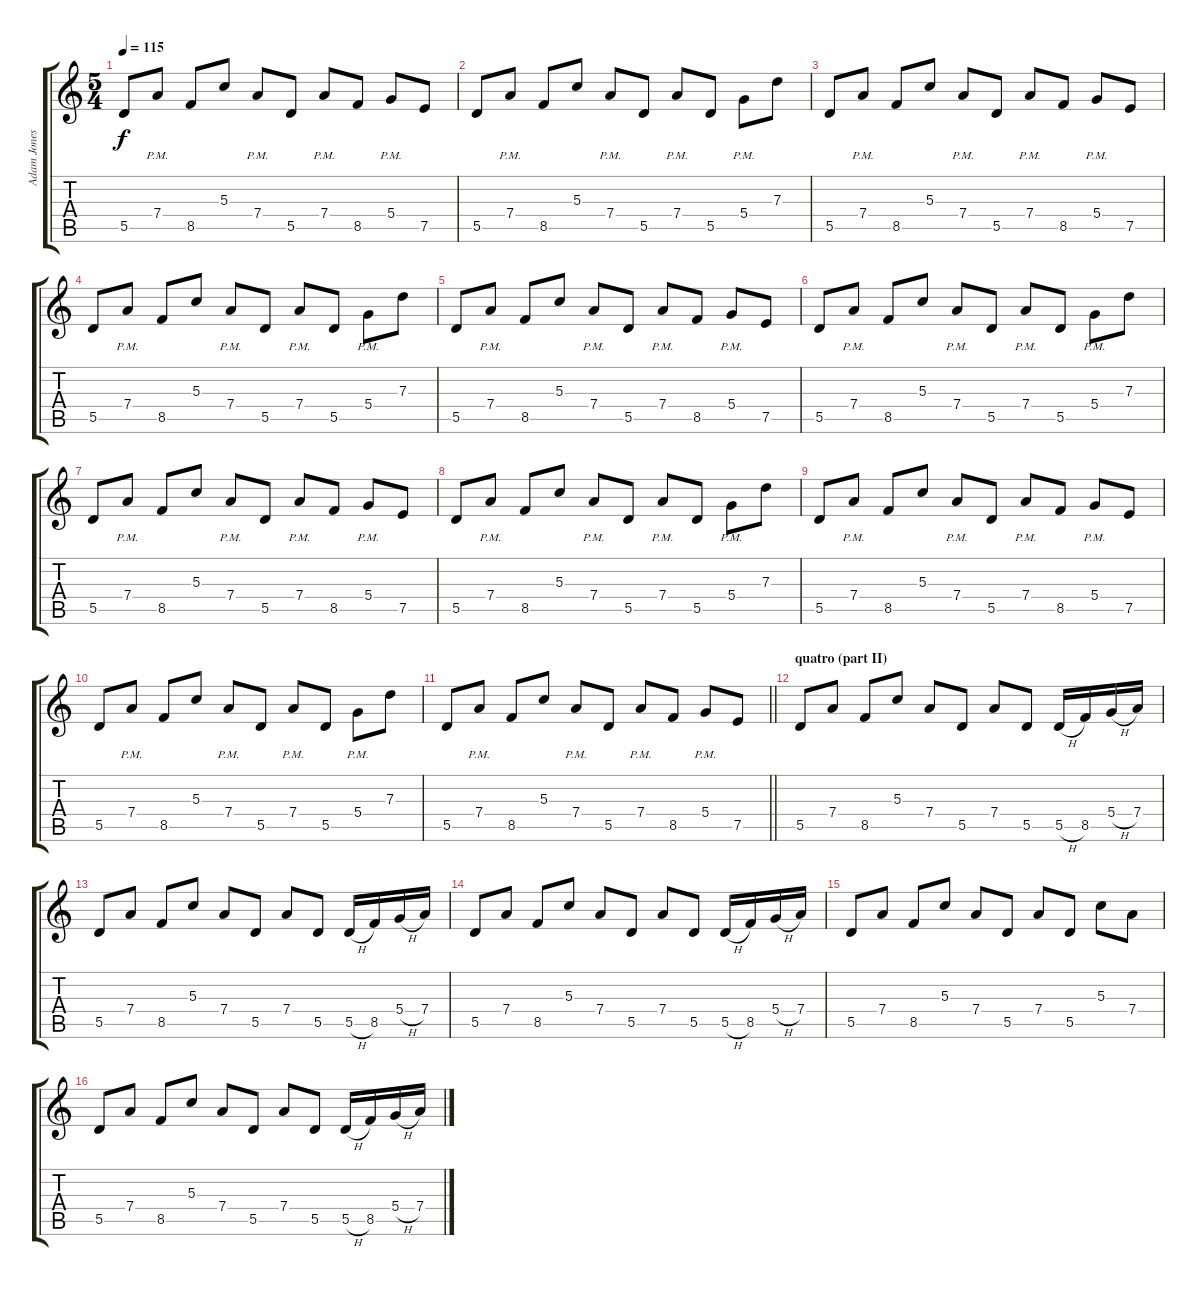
\track ("Adam Jones" "Adam Jones") {instrument distortionguitar}
\staff {score tabs}
\tuning (E4 B3 G3 D3 A2 D2) {hide}
\ts (5 4)
\tempo 115
\clef g2
\ks c
5.5.8{dy f} 7.4{pm}.8 8.5.8 5.3.8 7.4{pm}.8 5.5.8 7.4{pm}.8 8.5.8 5.4{pm}.8 7.5.8 |
5.5.8{volume 16 instrument electricguitarclean} 7.4{pm}.8 8.5.8 5.3.8 7.4{pm}.8 5.5.8 7.4{pm}.8 5.5.8 5.4{pm}.8 7.3.8 |
5.5.8 7.4{pm}.8 8.5.8 5.3.8 7.4{pm}.8 5.5.8 7.4{pm}.8 8.5.8 5.4{pm}.8 7.5.8 |
5.5.8{volume 16 instrument electricguitarclean} 7.4{pm}.8 8.5.8 5.3.8 7.4{pm}.8 5.5.8 7.4{pm}.8 5.5.8 5.4{pm}.8 7.3.8 |
5.5.8 7.4{pm}.8 8.5.8 5.3.8 7.4{pm}.8 5.5.8 7.4{pm}.8 8.5.8 5.4{pm}.8 7.5.8 |
5.5.8{volume 16 instrument electricguitarclean} 7.4{pm}.8 8.5.8 5.3.8 7.4{pm}.8 5.5.8 7.4{pm}.8 5.5.8 5.4{pm}.8 7.3.8 |
5.5.8 7.4{pm}.8 8.5.8 5.3.8 7.4{pm}.8 5.5.8 7.4{pm}.8 8.5.8 5.4{pm}.8 7.5.8 |
5.5.8{volume 16 instrument electricguitarclean} 7.4{pm}.8 8.5.8 5.3.8 7.4{pm}.8 5.5.8 7.4{pm}.8 5.5.8 5.4{pm}.8 7.3.8 |
5.5.8 7.4{pm}.8 8.5.8 5.3.8 7.4{pm}.8 5.5.8 7.4{pm}.8 8.5.8 5.4{pm}.8 7.5.8 |
5.5.8{volume 16 instrument electricguitarclean} 7.4{pm}.8 8.5.8 5.3.8 7.4{pm}.8 5.5.8 7.4{pm}.8 5.5.8 5.4{pm}.8 7.3.8 |
\barLineRight lightlight
5.5.8 7.4{pm}.8 8.5.8 5.3.8 7.4{pm}.8 5.5.8 7.4{pm}.8 8.5.8 5.4{pm}.8 7.5.8 |
\section ("" "quatro (part II)")
5.5.8 7.4.8 8.5.8 5.3.8 7.4.8 5.5.8 7.4.8 5.5.8 5.5{h}.16 8.5.16 5.4{h}.16 7.4.16 |
5.5.8 7.4.8 8.5.8 5.3.8 7.4.8 5.5.8 7.4.8 5.5.8 5.5{h}.16 8.5.16 5.4{h}.16 7.4.16 |
5.5.8 7.4.8 8.5.8 5.3.8 7.4.8 5.5.8 7.4.8 5.5.8 5.5{h}.16 8.5.16 5.4{h}.16 7.4.16 |
5.5.8 7.4.8 8.5.8 5.3.8 7.4.8 5.5.8 7.4.8 5.5.8 5.3.8 7.4.8 |
5.5.8 7.4.8 8.5.8 5.3.8 7.4.8 5.5.8 7.4.8 5.5.8 5.5{h}.16 8.5.16 5.4{h}.16 7.4.16
